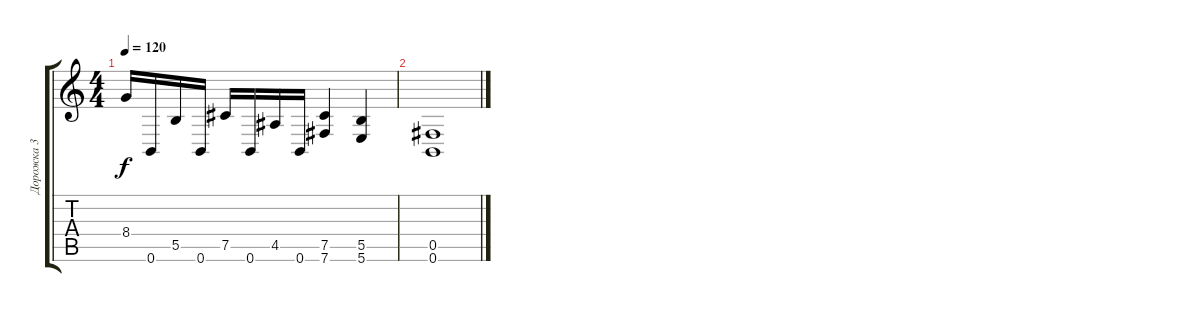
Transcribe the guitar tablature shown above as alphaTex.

\track ("Дорожка 3" "Дорожка 3") {instrument overdrivenguitar}
\staff {score tabs}
\tuning (C4 Ab3 E3 B2 Gb2 B1) {hide}
\ts (4 4)
\tempo 120
\clef g2
\ks c
8.4.16{dy f} 0.6.16 5.5.16 0.6.16 7.5.16 0.6.16 4.5.16 0.6.16 (7.5 7.6).4 (5.5 5.6).4 |
(0.5 0.6).1
